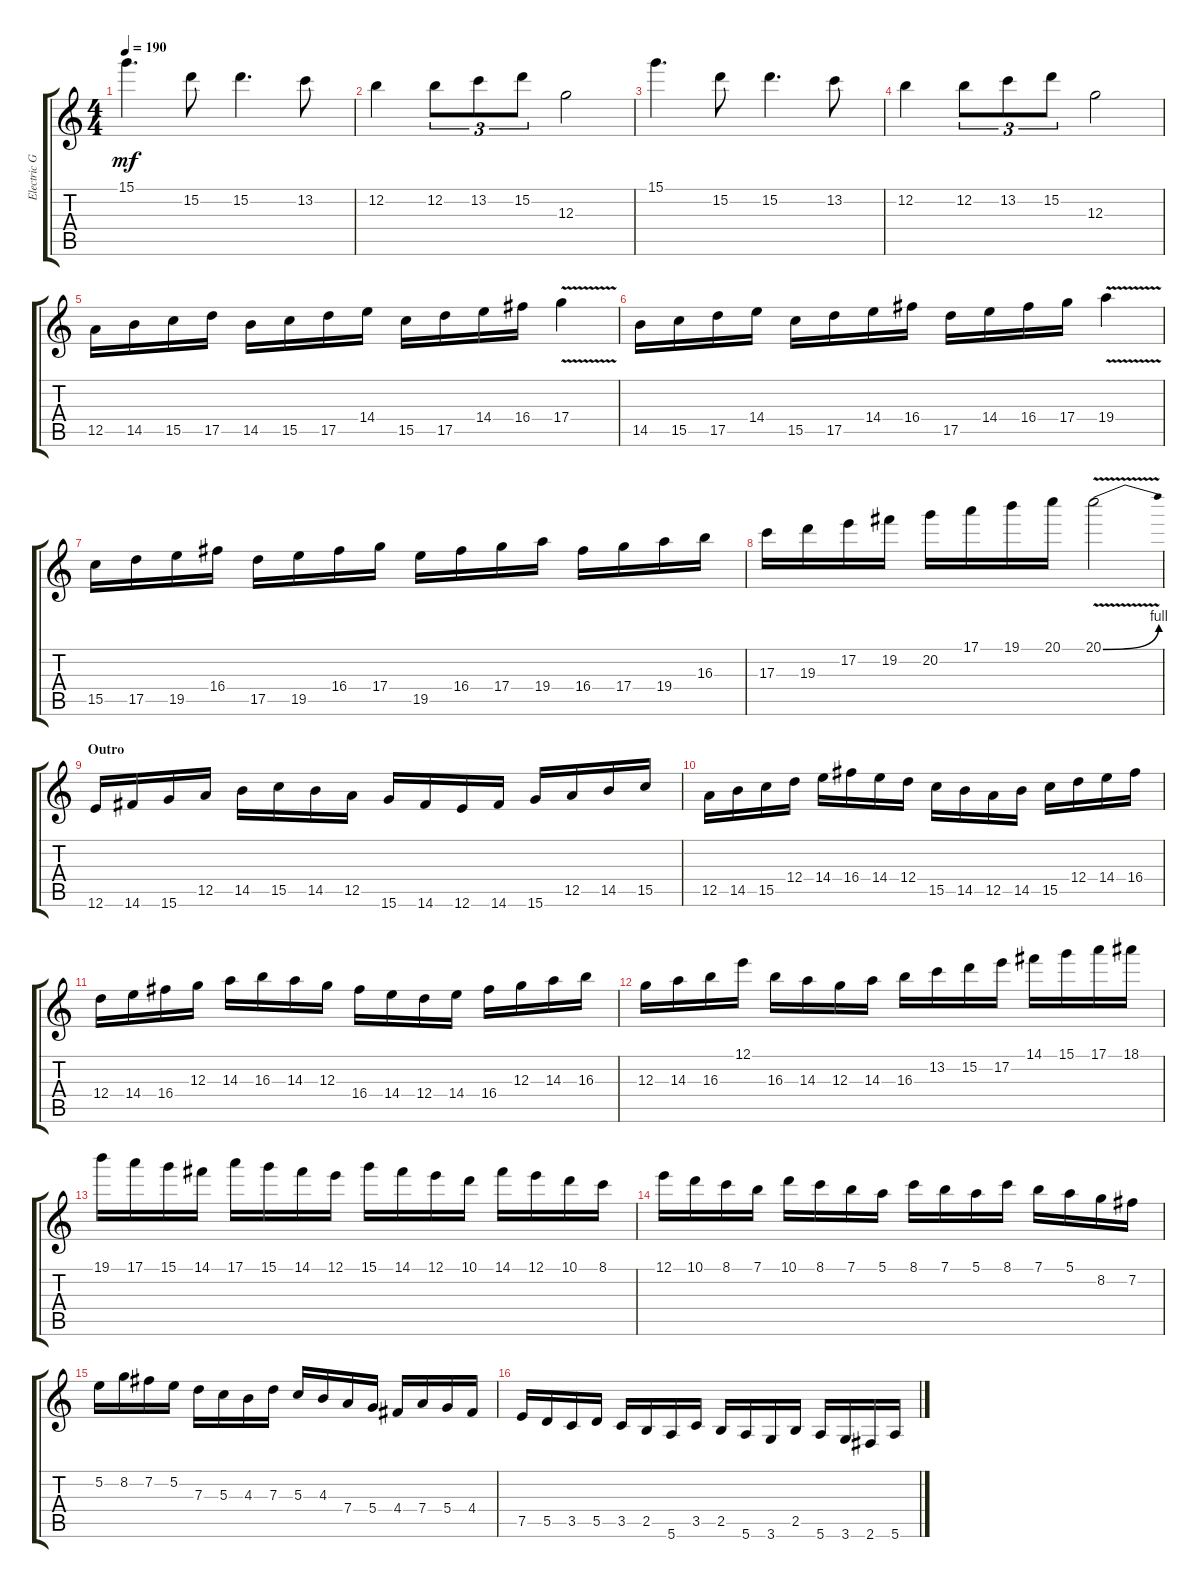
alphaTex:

\track ("Electric Guitar" "Electric G") {instrument distortionguitar}
\staff {score tabs}
\tuning (E4 B3 G3 D3 A2 E2) {hide}
\ts (4 4)
\tempo 190
\clef g2
\ks c
15.1.4{d dy mf} 15.2.8 15.2.4{d} 13.2.8 |
12.2.4 12.2.8{tu (3 2)} 13.2.8{tu (3 2)} 15.2.8{tu (3 2)} 12.3.2 |
15.1.4{d} 15.2.8 15.2.4{d} 13.2.8 |
12.2.4 12.2.8{tu (3 2)} 13.2.8{tu (3 2)} 15.2.8{tu (3 2)} 12.3.2 |
12.5.16 14.5.16 15.5.16 17.5.16 14.5.16 15.5.16 17.5.16 14.4.16 15.5.16 17.5.16 14.4.16 16.4.16 17.4{v}.4 |
14.5.16 15.5.16 17.5.16 14.4.16 15.5.16 17.5.16 14.4.16 16.4.16 17.5.16 14.4.16 16.4.16 17.4.16 19.4{v}.4 |
15.5.16 17.5.16 19.5.16 16.4.16 17.5.16 19.5.16 16.4.16 17.4.16 19.5.16 16.4.16 17.4.16 19.4.16 16.4.16 17.4.16 19.4.16 16.3.16 |
17.3.16 19.3.16 17.2.16 19.2.16 20.2.16 17.1.16 19.1.16 20.1.16 20.1{be (bend 0 0 60 4) v}.2 |
\section ("" "Outro")
12.6.16 14.6.16 15.6.16 12.5.16 14.5.16 15.5.16 14.5.16 12.5.16 15.6.16 14.6.16 12.6.16 14.6.16 15.6.16 12.5.16 14.5.16 15.5.16 |
12.5.16 14.5.16 15.5.16 12.4.16 14.4.16 16.4.16 14.4.16 12.4.16 15.5.16 14.5.16 12.5.16 14.5.16 15.5.16 12.4.16 14.4.16 16.4.16 |
12.4.16 14.4.16 16.4.16 12.3.16 14.3.16 16.3.16 14.3.16 12.3.16 16.4.16 14.4.16 12.4.16 14.4.16 16.4.16 12.3.16 14.3.16 16.3.16 |
12.3.16 14.3.16 16.3.16 12.1.16 16.3.16 14.3.16 12.3.16 14.3.16 16.3.16 13.2.16 15.2.16 17.2.16 14.1.16 15.1.16 17.1.16 18.1.16 |
19.1.16 17.1.16 15.1.16 14.1.16 17.1.16 15.1.16 14.1.16 12.1.16 15.1.16 14.1.16 12.1.16 10.1.16 14.1.16 12.1.16 10.1.16 8.1.16 |
12.1.16 10.1.16 8.1.16 7.1.16 10.1.16 8.1.16 7.1.16 5.1.16 8.1.16 7.1.16 5.1.16 8.1.16 7.1.16 5.1.16 8.2.16 7.2.16 |
5.2.16 8.2.16 7.2.16 5.2.16 7.3.16 5.3.16 4.3.16 7.3.16 5.3.16 4.3.16 7.4.16 5.4.16 4.4.16 7.4.16 5.4.16 4.4.16 |
7.5.16 5.5.16 3.5.16 5.5.16 3.5.16 2.5.16 5.6.16 3.5.16 2.5.16 5.6.16 3.6.16 2.5.16 5.6.16 3.6.16 2.6.16 5.6.16
